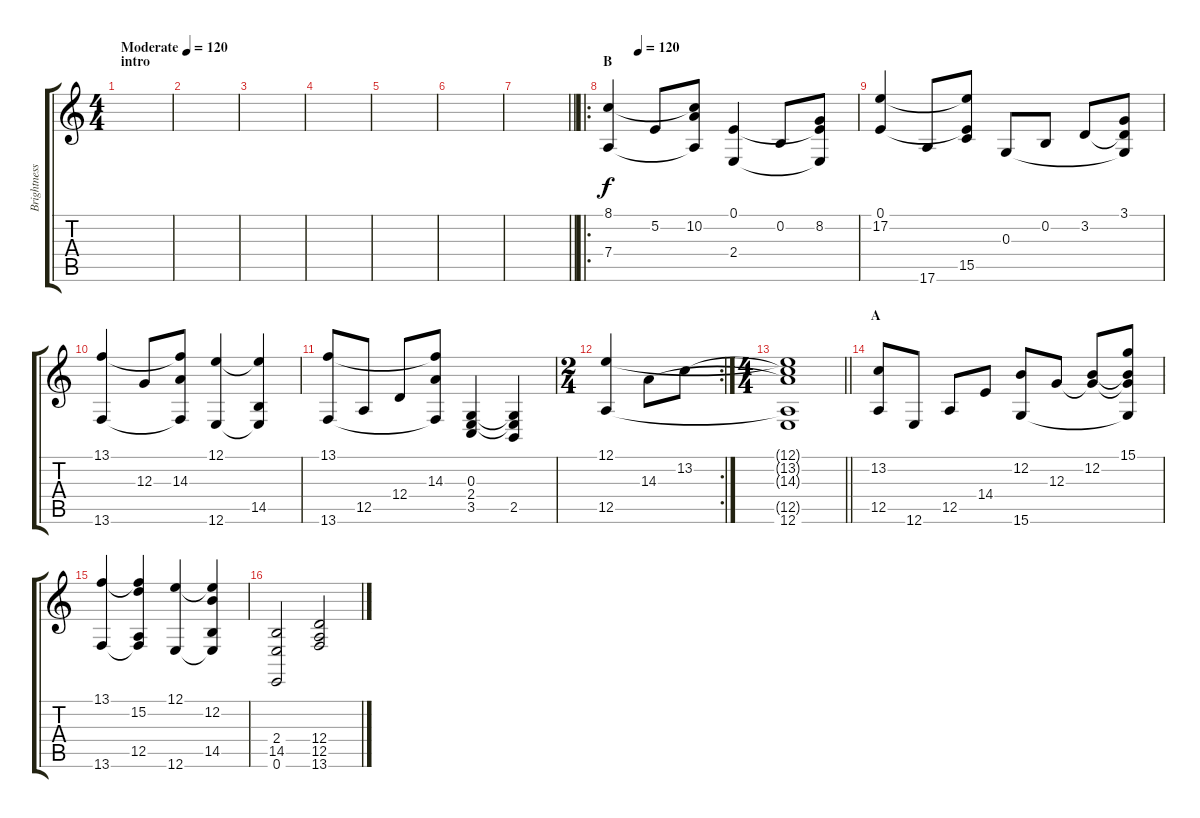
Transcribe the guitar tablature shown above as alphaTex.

\track ("Brightness" "Brightness") {instrument fx5brightness}
\staff {score tabs}
\tuning (E4 B3 G3 D3 A2 E2) {hide}
\ts (4 4)
\section ("" "intro")
\tempo (120 "Moderate")
\tempo 80
\tempo (120 "Moderate")
\clef g2
\ks c
|
|
|
|
|
|
\barLineRight lightlight
|
\ro
\section ("" "B")
\tempo (120 0.125)
(8.1 7.4).4 5.2.8 (8.1{t} 10.2 7.4{t}).8 (0.1 2.4).4 0.2.8 (0.1{t} 8.2 2.4{t}).8 |
(0.1 17.2).4 17.6.8 (0.1{t} 17.2{t} 15.5).8 0.3.8 0.2.8 3.2.8 (3.1 3.2{t} 0.3{t}).8 |
(13.1 13.6).4 12.3.8 (13.1{t} 14.3 13.6{t}).8 (12.1 12.6).4 (12.1{t} 14.5 12.6{t}).4 |
(13.1 13.6).8 12.5.8 12.4.8 (13.1{t} 14.3 13.6{t}).8 (0.3 2.4 3.5).4 (0.3{t} 2.4{t} 2.5).4 |
\rc 2
\ts (2 4)
(12.1 12.5).4 14.3.8 13.2.8 |
\ts (4 4)
\barLineRight lightlight
(12.1{t} 13.2{t} 14.3{t} 12.5{t} 12.6).1 |
\section ("" "A")
(13.2 12.5).8 12.6.8 12.5.8 14.4.8 (12.2 15.6).8 12.3.8 (12.2 12.3{t}).8 (15.1 12.2{t} 12.3{t} 15.6{t}).8 |
(13.1 13.6).4 (13.1{t} 15.2 12.5 13.6{t}).4 (12.1 12.6).4 (12.1{t} 12.2 14.5 12.6{t}).4 |
(2.4 14.5 0.6).2 (12.4 12.5 13.6).2
